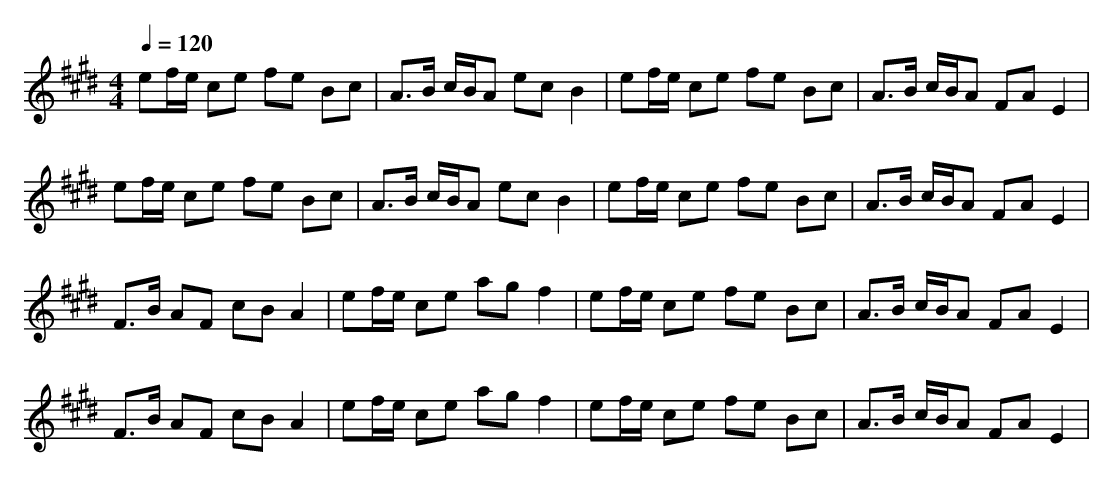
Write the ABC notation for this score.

X:1
T:
M: 4/4
L: 1/8
Q:1/4=120
K:E % 4 sharps
ef/2e/2 ce fe Bc|A3/2B/2 c/2B/2A ec B2|ef/2e/2 ce fe Bc|A3/2B/2 c/2B/2A FA E2|
ef/2e/2 ce fe Bc|A3/2B/2 c/2B/2A ec B2|ef/2e/2 ce fe Bc|A3/2B/2 c/2B/2A FA E2|
F3/2B/2 AF cB A2|ef/2e/2 ce ag f2|ef/2e/2 ce fe Bc|A3/2B/2 c/2B/2A FA E2|
F3/2B/2 AF cB A2|ef/2e/2 ce ag f2|ef/2e/2 ce fe Bc|A3/2B/2 c/2B/2A FA E2|
